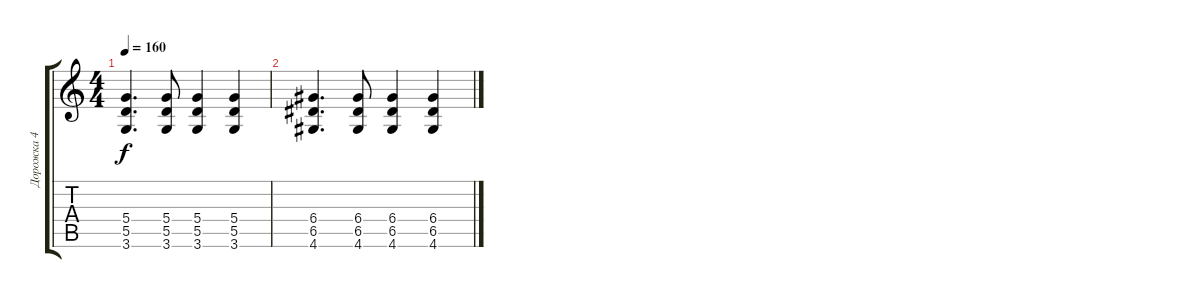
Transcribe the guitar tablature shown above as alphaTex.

\track ("Дорожка 4" "Дорожка 4") {instrument distortionguitar}
\staff {score tabs}
\tuning (E4 B3 G3 D3 A2 E2) {hide}
\ts (4 4)
\tempo 160
\clef g2
\ks c
(5.4 5.5 3.6).4{d dy f} (5.4 5.5 3.6).8 (5.4 5.5 3.6).4 (5.4 5.5 3.6).4 |
(6.4 6.5 4.6).4{d} (6.4 6.5 4.6).8 (6.4 6.5 4.6).4 (6.4 6.5 4.6).4
